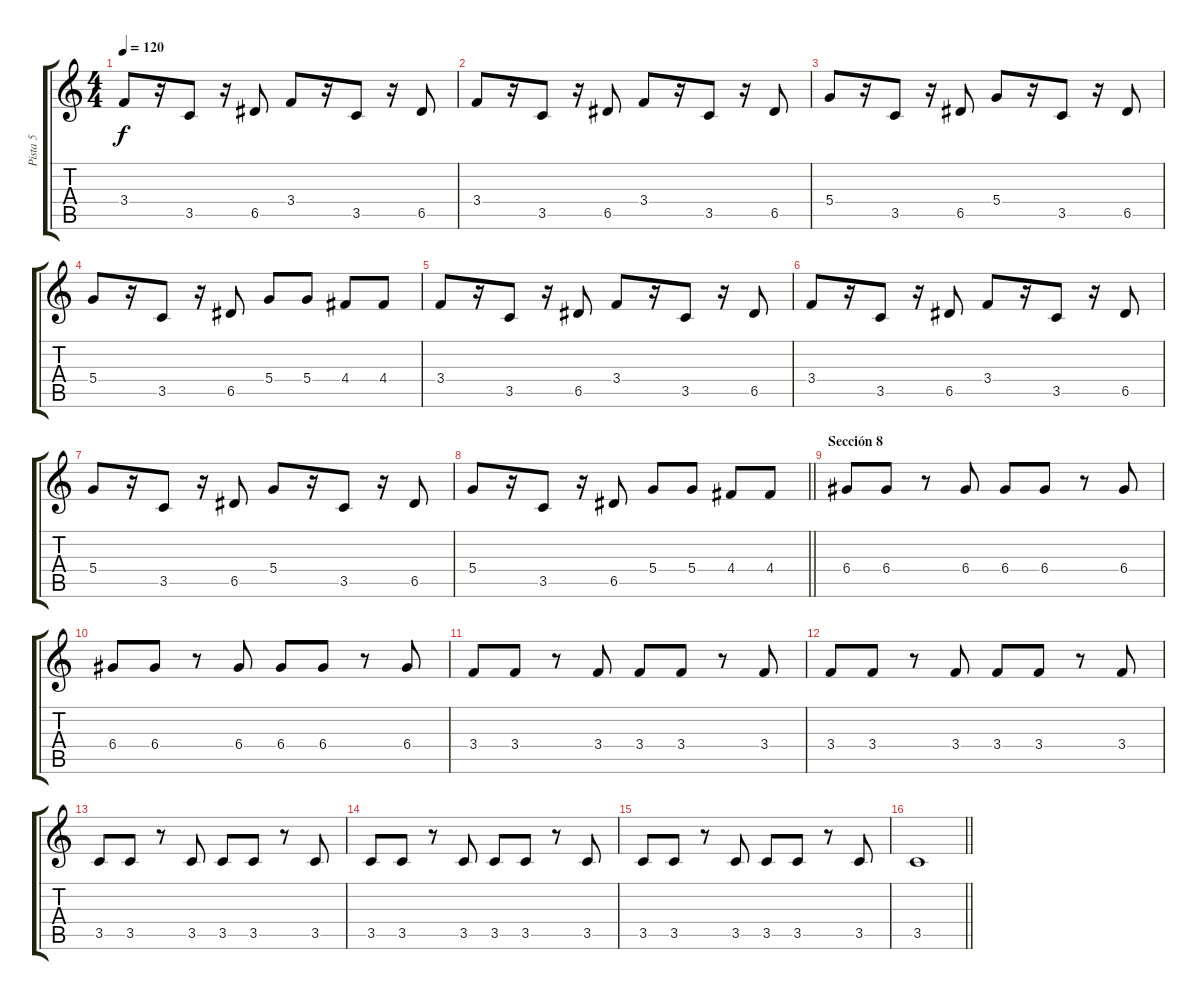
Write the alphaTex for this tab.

\track ("Pista 5" "Pista 5") {instrument electricguitarjazz}
\staff {score tabs}
\tuning (E4 B3 G3 D3 A2 E2) {hide}
\ts (4 4)
\tempo 120
\clef g2
\ks c
3.4.8{dy f} r.16 3.5.8 r.16 6.5.8 3.4.8 r.16 3.5.8 r.16 6.5.8 |
3.4.8 r.16 3.5.8 r.16 6.5.8 3.4.8 r.16 3.5.8 r.16 6.5.8 |
5.4.8 r.16 3.5.8 r.16 6.5.8 5.4.8 r.16 3.5.8 r.16 6.5.8 |
5.4.8 r.16 3.5.8 r.16 6.5.8 5.4.8 5.4.8 4.4.8 4.4.8 |
3.4.8 r.16 3.5.8 r.16 6.5.8 3.4.8 r.16 3.5.8 r.16 6.5.8 |
3.4.8 r.16 3.5.8 r.16 6.5.8 3.4.8 r.16 3.5.8 r.16 6.5.8 |
5.4.8 r.16 3.5.8 r.16 6.5.8 5.4.8 r.16 3.5.8 r.16 6.5.8 |
\barLineRight lightlight
5.4.8 r.16 3.5.8 r.16 6.5.8 5.4.8 5.4.8 4.4.8 4.4.8 |
\section ("" "Sección 8")
6.4.8 6.4.8 r.8 6.4.8 6.4.8 6.4.8 r.8 6.4.8 |
6.4.8 6.4.8 r.8 6.4.8 6.4.8 6.4.8 r.8 6.4.8 |
3.4.8 3.4.8 r.8 3.4.8 3.4.8 3.4.8 r.8 3.4.8 |
3.4.8 3.4.8 r.8 3.4.8 3.4.8 3.4.8 r.8 3.4.8 |
3.5.8 3.5.8 r.8 3.5.8 3.5.8 3.5.8 r.8 3.5.8 |
3.5.8 3.5.8 r.8 3.5.8 3.5.8 3.5.8 r.8 3.5.8 |
3.5.8 3.5.8 r.8 3.5.8 3.5.8 3.5.8 r.8 3.5.8 |
\barLineRight lightlight
3.5.1
